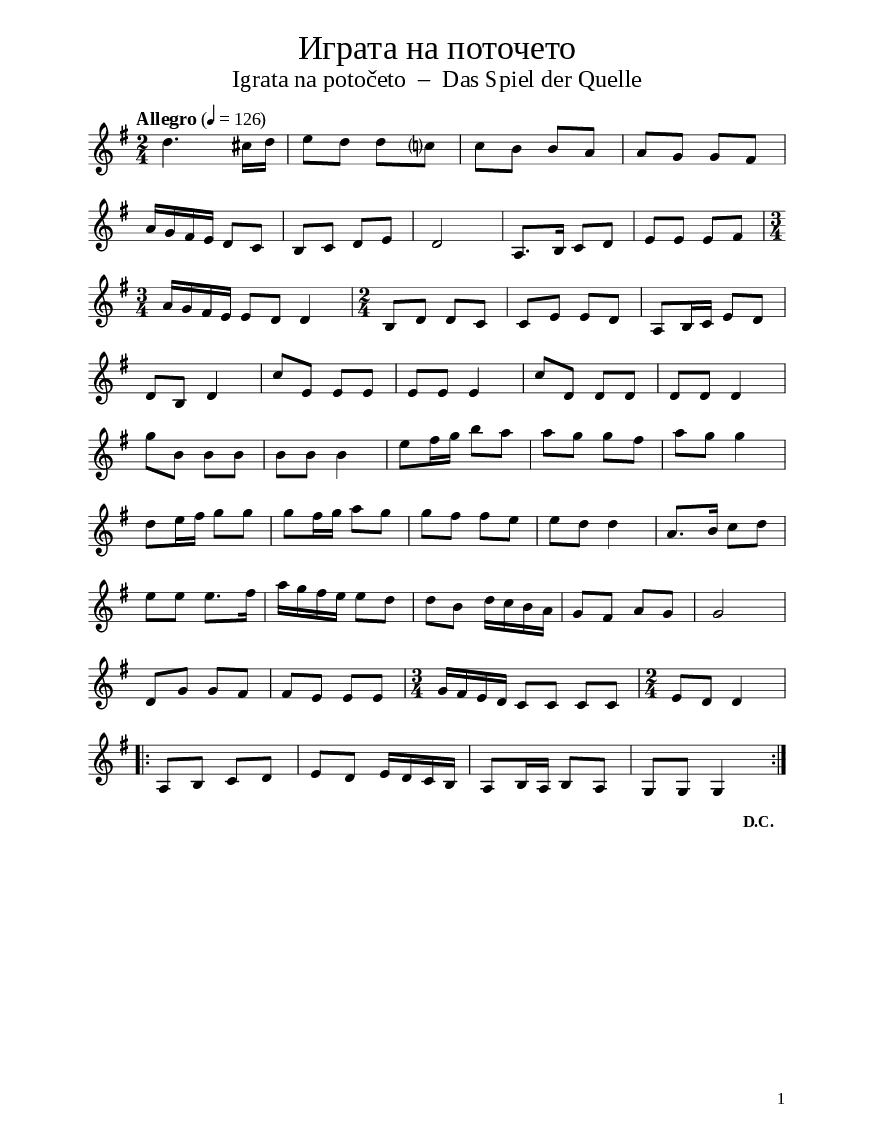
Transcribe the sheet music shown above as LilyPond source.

\version "2.24.3"

% include paper part and global functions
\include "include/globals.ily"

\bookpart {
  \label #'ref172
  \tocItem \markup "Играта на поточето – Igrata na potočeto"
  \paper {
    print-all-headers = ##t
    print-page-number = ##t
    print-first-page-number = ##t

    % put page numbers on the bottom
    oddHeaderMarkup = \markup ""
    evenHeaderMarkup = \markup ""
    oddFooterMarkup = \markup
    \fill-line {
      ""
      \if \should-print-page-number \fromproperty #'page:page-number-string
    }
    evenFooterMarkup = \markup
    \fill-line {
      \if \should-print-page-number \fromproperty #'page:page-number-string
      ""
    }

    left-margin = 1.5\cm
    right-margin = 1.5\cm
    top-margin = 1.6\cm
    bottom-margin = 1.2\cm
    ragged-bottom = ##t % do not spread the staves to fill the whole vertical space

    % change distance between staves
    system-system-spacing =
    #'((basic-distance . 10.5)
       (minimum-distance . 6)
       (padding . 1)
       (stretchability . 10.5))
  }

  \header {
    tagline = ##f
  }

  \score {
    \include "include/score-layout.ily"

    \new Voice \absolute {
      \clef treble
      \key g \major
      \time 2/4
      \tempoFunc "Allegro" 4 "126"
      %\autoBeamOff
      d''4. cis''16 d''16 | % 2
      e''8 d''8 d''8 c''?8 | % 3
      c''8 b'8 b'8 a'8 | % 4
      a'8 g'8 g'8 fis'8 \break | % 5
      a'16 g'16 fis'16 e'16 d'8 c'8 | % 6
      b8 c'8 d'8 e'8 | % 7
      d'2 | % 8
      a8. b16 c'8 d'8 | % 9
      e'8 e'8 e'8 fis'8 \break

      \time 3/4  a'16 g'16 fis'16 e'16 e'8 d'8 d'4 | % 11
      \time 2/4  b8 d'8 d'8 c'8 | % 12
      c'8 e'8 e'8 d'8 | % 13
      a8 b16 c'16 e'8 d'8 \break | % 14
      d'8 b8 d'4 | % 15
      c''8 e'8 e'8 e'8 | % 16
      e'8 e'8 e'4 | % 17
      c''8 d'8 d'8 d'8 | % 18
      d'8 d'8 d'4 \break | % 19
      g''8 b'8 b'8 b'8 |
      b'8 b'8 b'4 | % 21
      e''8 fis''16 g''16 b''8 a''8 | % 22
      a''8 g''8 g''8 fis''8 | % 23
      a''8 g''8 g''4 \break | % 24
      d''8 e''16 fis''16 g''8 g''8 | % 25
      g''8 fis''16 g''16 a''8 g''8 | % 26
      g''8 fis''8 fis''8 e''8 | % 27
      e''8 d''8 d''4 | % 28
      a'8. b'16 c''8 d''8 \break | % 29
      e''8 e''8 e''8. fis''16 |
      a''16 g''16 fis''16 e''16 e''8 d''8 | % 31
      d''8 b'8 d''16 c''16 b'16 a'16 | % 32
      g'8 fis'8 a'8 g'8 | % 33
      g'2 \break | % 34
      d'8 g'8 g'8 fis'8 | % 35
      fis'8 e'8 e'8 e'8 | % 36
      \time 3/4  g'16 fis'16 e'16 d'16 \autoBeamOff c'8 [c'8] c'8 [c'8] | \autoBeamOn % 37
      \time 2/4  e'8 d'8 d'4 \break | % 38
     \bar ".|:-|" 
      a8 b8 c'8 d'8 | % 39
      e'8 d'8 e'16 d'16 c'16 b16 |
      a8 b16 a16 b8 a8 | % 41
      g8 g8 g4
      \bar ":|."
    }

    %\addlyrics {}
    %\addlyrics {}

    \header {
      title = \titleFunc "Играта на поточето" "Igrata na potočeto  –  Das Spiel der Quelle"
    }

    \midi{}

  } % score

  \markup \dc-one "D.C."

  % include foreign translation(s) of the song
  % \include "../../lyrics/de/000_empty_template_lyrics_de.ly"

} % bookpart

% Più mosso
%
